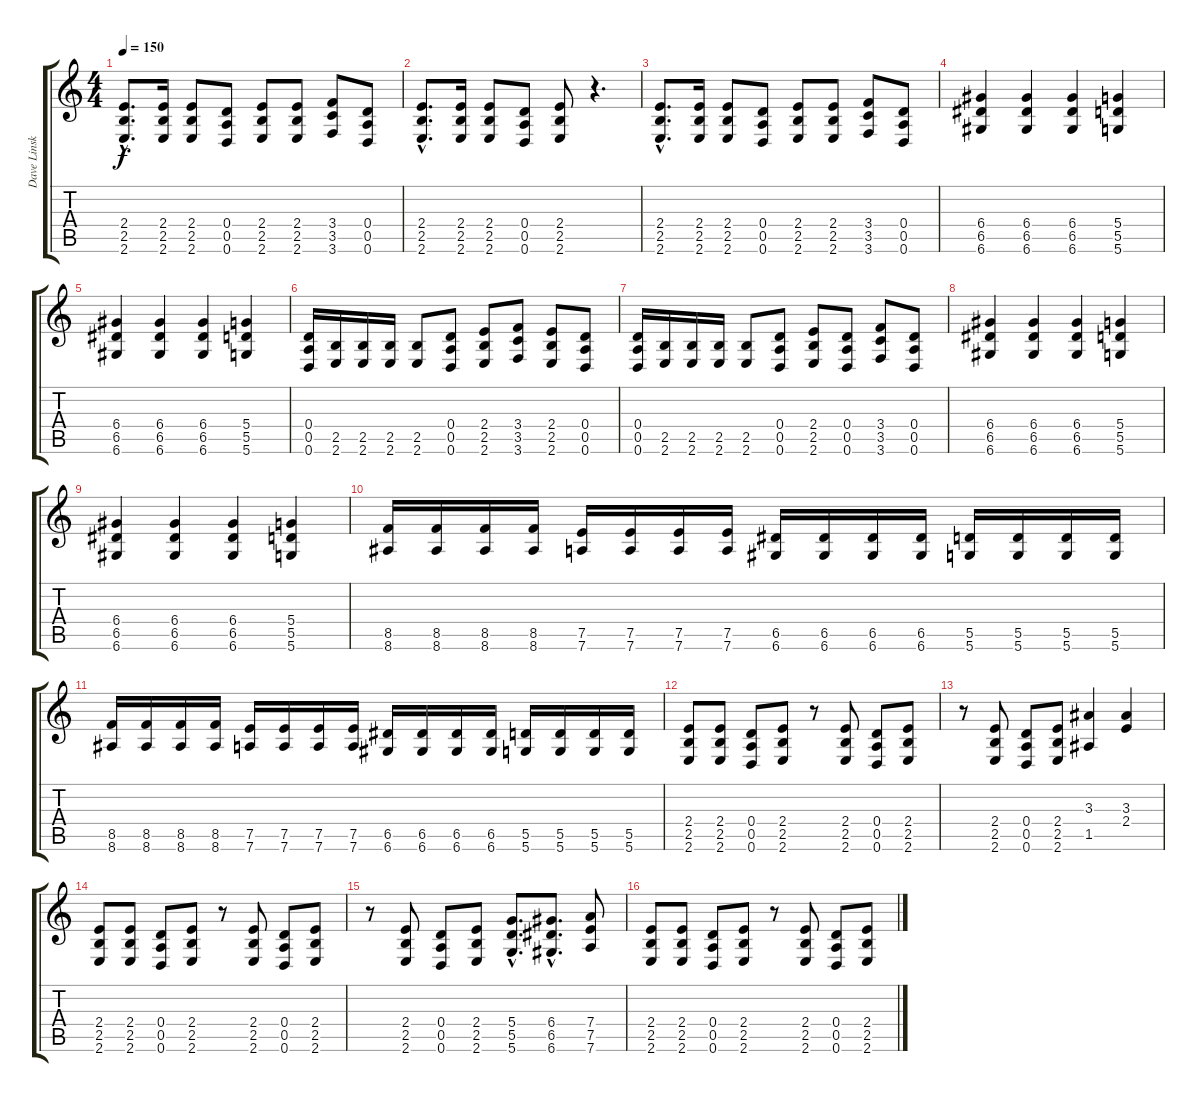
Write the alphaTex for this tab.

\track ("Dave Linsk-Guitar" "Dave Linsk") {instrument distortionguitar}
\staff {score tabs}
\tuning (E4 B3 G3 D3 A2 D2) {hide}
\ts (4 4)
\tempo 150
\clef g2
\ks c
(2.4{hac} 2.5{hac} 2.6{hac}).8{d dy f} (2.4 2.5 2.6).16 (2.4 2.5 2.6).8 (0.4 0.5 0.6).8 (2.4 2.5 2.6).8 (2.4 2.5 2.6).8 (3.4 3.5 3.6).8 (0.4 0.5 0.6).8 |
(2.4{hac} 2.5{hac} 2.6{hac}).8{d} (2.4 2.5 2.6).16 (2.4 2.5 2.6).8 (0.4 0.5 0.6).8 (2.4 2.5 2.6).8 r.4{d} |
(2.4{hac} 2.5{hac} 2.6{hac}).8{d} (2.4 2.5 2.6).16 (2.4 2.5 2.6).8 (0.4 0.5 0.6).8 (2.4 2.5 2.6).8 (2.4 2.5 2.6).8 (3.4 3.5 3.6).8 (0.4 0.5 0.6).8 |
(6.4 6.5 6.6).4 (6.4 6.5 6.6).4 (6.4 6.5 6.6).4 (5.4 5.5 5.6).4 |
(6.4 6.5 6.6).4 (6.4 6.5 6.6).4 (6.4 6.5 6.6).4 (5.4 5.5 5.6).4 |
(0.4 0.5 0.6).16 (2.5 2.6).16 (2.5 2.6).16 (2.5 2.6).16 (2.5 2.6).8 (0.4 0.5 0.6).8 (2.4 2.5 2.6).8 (3.4 3.5 3.6).8 (2.4 2.5 2.6).8 (0.4 0.5 0.6).8 |
(0.4 0.5 0.6).16 (2.5 2.6).16 (2.5 2.6).16 (2.5 2.6).16 (2.5 2.6).8 (0.4 0.5 0.6).8 (2.4 2.5 2.6).8 (0.4 0.5 0.6).8 (3.4 3.5 3.6).8 (0.4 0.5 0.6).8 |
(6.4 6.5 6.6).4 (6.4 6.5 6.6).4 (6.4 6.5 6.6).4 (5.4 5.5 5.6).4 |
(6.4 6.5 6.6).4 (6.4 6.5 6.6).4 (6.4 6.5 6.6).4 (5.4 5.5 5.6).4 |
(8.5 8.6).16 (8.5 8.6).16 (8.5 8.6).16 (8.5 8.6).16 (7.5 7.6).16 (7.5 7.6).16 (7.5 7.6).16 (7.5 7.6).16 (6.5 6.6).16 (6.5 6.6).16 (6.5 6.6).16 (6.5 6.6).16 (5.5 5.6).16 (5.5 5.6).16 (5.5 5.6).16 (5.5 5.6).16 |
(8.5 8.6).16 (8.5 8.6).16 (8.5 8.6).16 (8.5 8.6).16 (7.5 7.6).16 (7.5 7.6).16 (7.5 7.6).16 (7.5 7.6).16 (6.5 6.6).16 (6.5 6.6).16 (6.5 6.6).16 (6.5 6.6).16 (5.5 5.6).16 (5.5 5.6).16 (5.5 5.6).16 (5.5 5.6).16 |
(2.4 2.5 2.6).8 (2.4 2.5 2.6).8 (0.4 0.5 0.6).8 (2.4 2.5 2.6).8 r.8 (2.4 2.5 2.6).8 (0.4 0.5 0.6).8 (2.4 2.5 2.6).8 |
r.8 (2.4 2.5 2.6).8 (0.4 0.5 0.6).8 (2.4 2.5 2.6).8 (3.3 1.5).4 (3.3 2.4).4 |
(2.4 2.5 2.6).8 (2.4 2.5 2.6).8 (0.4 0.5 0.6).8 (2.4 2.5 2.6).8 r.8 (2.4 2.5 2.6).8 (0.4 0.5 0.6).8 (2.4 2.5 2.6).8 |
r.8 (2.4 2.5 2.6).8 (0.4 0.5 0.6).8 (2.4 2.5 2.6).8 (5.4{hac} 5.5{hac} 5.6{hac}).8{d} (6.4{hac} 6.5{hac} 6.6{hac}).8{d} (7.4 7.5 7.6).8 |
(2.4 2.5 2.6).8 (2.4 2.5 2.6).8 (0.4 0.5 0.6).8 (2.4 2.5 2.6).8 r.8 (2.4 2.5 2.6).8 (0.4 0.5 0.6).8 (2.4 2.5 2.6).8
